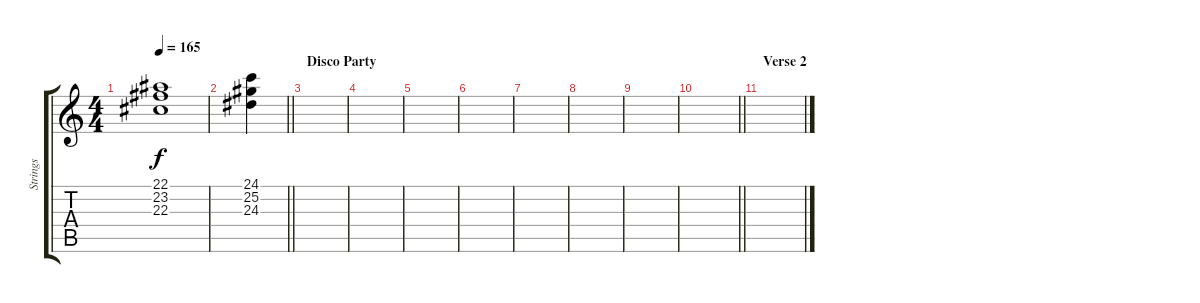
\track ("Strings" "Strings") {instrument stringensemble1}
\staff {score tabs}
\tuning (C4 G3 Eb3 Bb2 F2 C2) {hide}
\ts (4 4)
\tempo 165
\clef g2
\ks c
(22.1 23.2 22.3).1{dy f} |
\barLineRight lightlight
(24.1 25.2 24.3).4 |
\section ("" "Disco Party")
|
|
|
|
|
|
|
\barLineRight lightlight
|
\section ("" "Verse 2")
